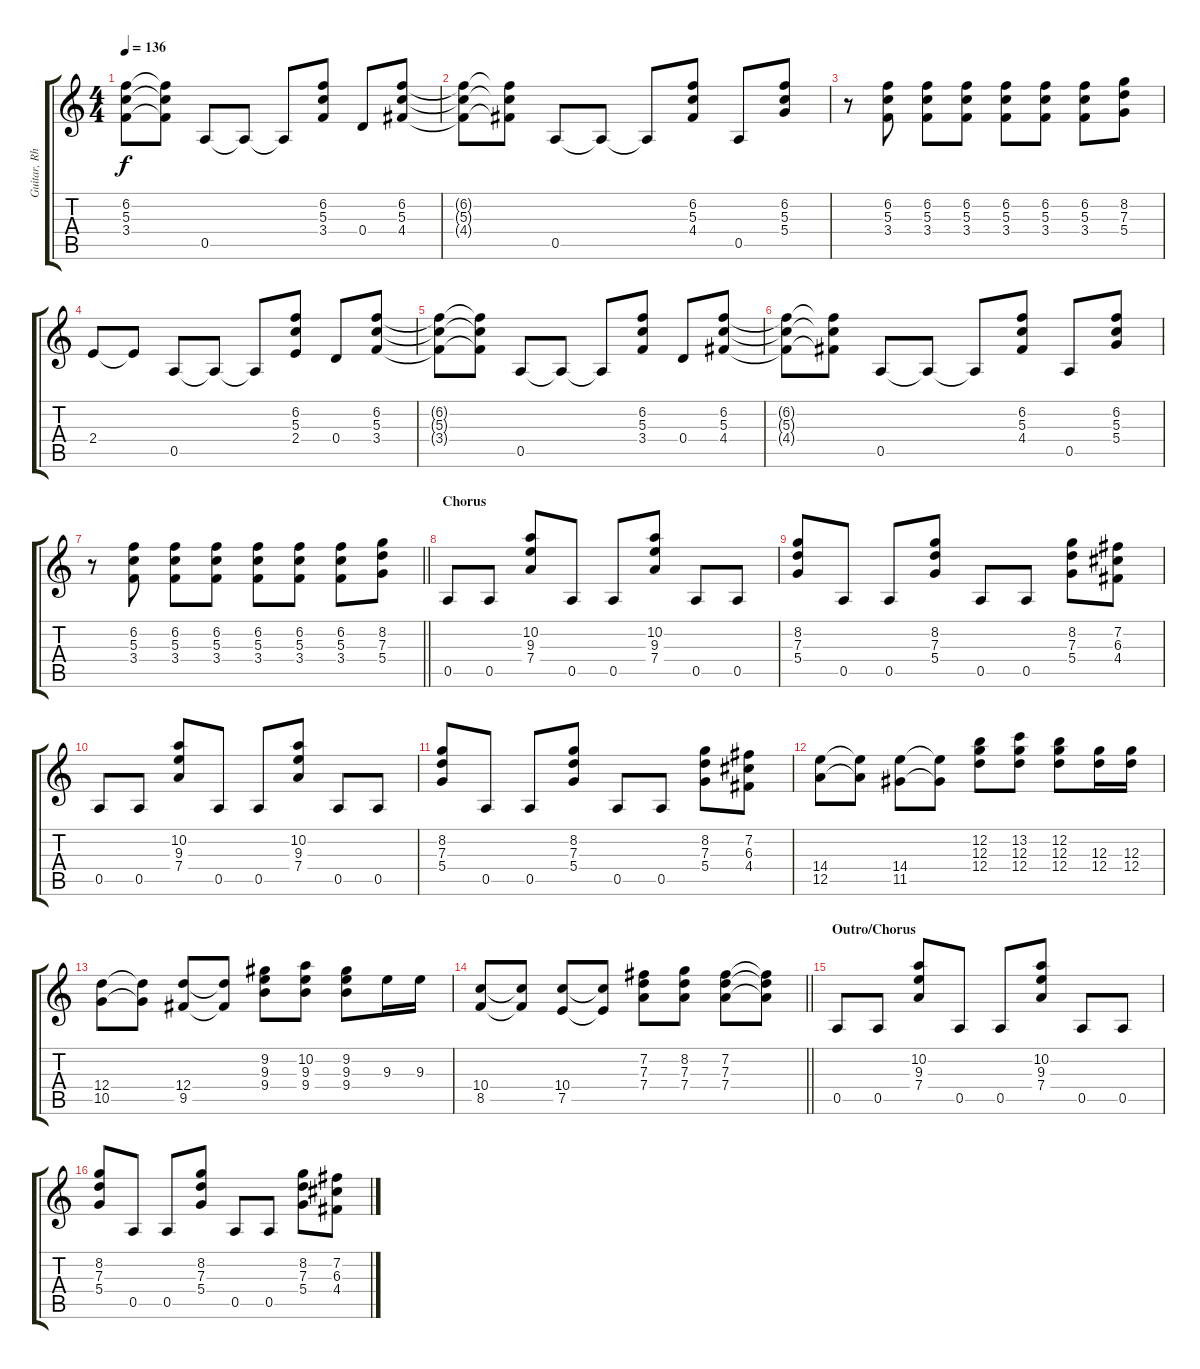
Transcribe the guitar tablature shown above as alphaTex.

\track ("Guitar, Rhythm" "Guitar, Rh") {instrument distortionguitar}
\staff {score tabs}
\tuning (E4 B3 G3 D3 A2 E2) {hide}
\ts (4 4)
\tempo 136
\clef g2
\ks c
(6.2{t} 5.3{t} 3.4{t}).8{dy f} (6.2{t} 5.3{t} 3.4{t}).8 0.5.8 0.5{t}.8 0.5{t}.8 (6.2 5.3 3.4).8 0.4.8 (6.2 5.3 4.4).8 |
(6.2{t} 5.3{t} 4.4{t}).8 (6.2{t} 5.3{t} 4.4{t}).8 0.5.8 0.5{t}.8 0.5{t}.8 (6.2 5.3 4.4).8 0.5.8 (6.2 5.3 5.4).8 |
r.8 (6.2 5.3 3.4).8 (6.2 5.3 3.4).8 (6.2 5.3 3.4).8 (6.2 5.3 3.4).8 (6.2 5.3 3.4).8 (6.2 5.3 3.4).8 (8.2 7.3 5.4).8 |
2.4.8 2.4{t}.8 0.5.8 0.5{t}.8 0.5{t}.8 (6.2 5.3 2.4).8 0.4.8 (6.2 5.3 3.4).8 |
(6.2{t} 5.3{t} 3.4{t}).8 (6.2{t} 5.3{t} 3.4{t}).8 0.5.8 0.5{t}.8 0.5{t}.8 (6.2 5.3 3.4).8 0.4.8 (6.2 5.3 4.4).8 |
(6.2{t} 5.3{t} 4.4{t}).8 (6.2{t} 5.3{t} 4.4{t}).8 0.5.8 0.5{t}.8 0.5{t}.8 (6.2 5.3 4.4).8 0.5.8 (6.2 5.3 5.4).8 |
\barLineRight lightlight
r.8 (6.2 5.3 3.4).8 (6.2 5.3 3.4).8 (6.2 5.3 3.4).8 (6.2 5.3 3.4).8 (6.2 5.3 3.4).8 (6.2 5.3 3.4).8 (8.2 7.3 5.4).8 |
\section ("" "Chorus")
0.5.8 0.5.8 (10.2 9.3 7.4).8 0.5.8 0.5.8 (10.2 9.3 7.4).8 0.5.8 0.5.8 |
(8.2 7.3 5.4).8 0.5.8 0.5.8 (8.2 7.3 5.4).8 0.5.8 0.5.8 (8.2 7.3 5.4).8 (7.2 6.3 4.4).8 |
0.5.8 0.5.8 (10.2 9.3 7.4).8 0.5.8 0.5.8 (10.2 9.3 7.4).8 0.5.8 0.5.8 |
(8.2 7.3 5.4).8 0.5.8 0.5.8 (8.2 7.3 5.4).8 0.5.8 0.5.8 (8.2 7.3 5.4).8 (7.2 6.3 4.4).8 |
(14.4 12.5).8 (14.4{t} 12.5{t}).8 (14.4 11.5).8 (14.4{t} 11.5{t}).8 (12.2 12.3 12.4).8 (13.2 12.3 12.4).8 (12.2 12.3 12.4).8 (12.3 12.4).16 (12.3 12.4).16 |
(12.4 10.5).8 (12.4{t} 10.5{t}).8 (12.4 9.5).8 (12.4{t} 9.5{t}).8 (9.2 9.3 9.4).8 (10.2 9.3 9.4).8 (9.2 9.3 9.4).8 9.3.16 9.3.16 |
\barLineRight lightlight
(10.4 8.5).8 (10.4{t} 8.5{t}).8 (10.4 7.5).8 (10.4{t} 7.5{t}).8 (7.2 7.3 7.4).8 (8.2 7.3 7.4).8 (7.2 7.3 7.4).8 (7.2{t} 7.3{t} 7.4{t}).8 |
\section ("" "Outro/Chorus")
0.5.8 0.5.8 (10.2 9.3 7.4).8 0.5.8 0.5.8 (10.2 9.3 7.4).8 0.5.8 0.5.8 |
(8.2 7.3 5.4).8 0.5.8 0.5.8 (8.2 7.3 5.4).8 0.5.8 0.5.8 (8.2 7.3 5.4).8 (7.2 6.3 4.4).8
